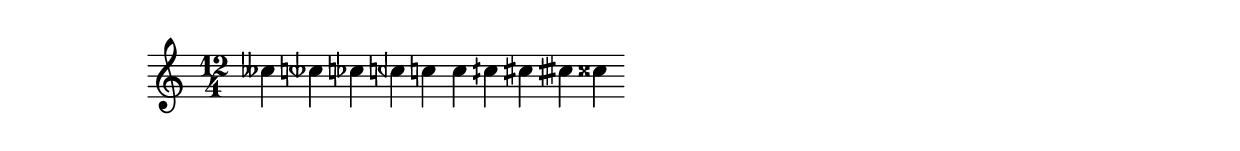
\header {

  texidoc = "Quarter tone notation is supported, including
    threequarters flat."
}
\version "2.10.0"
\layout { ragged-right = ##t }

\relative c'' {
  \time 12/4 
  ceses4
  ceseh
  ces
  ceh
  c
  c
  cih
  cis 
  cisih
  cisis
}
